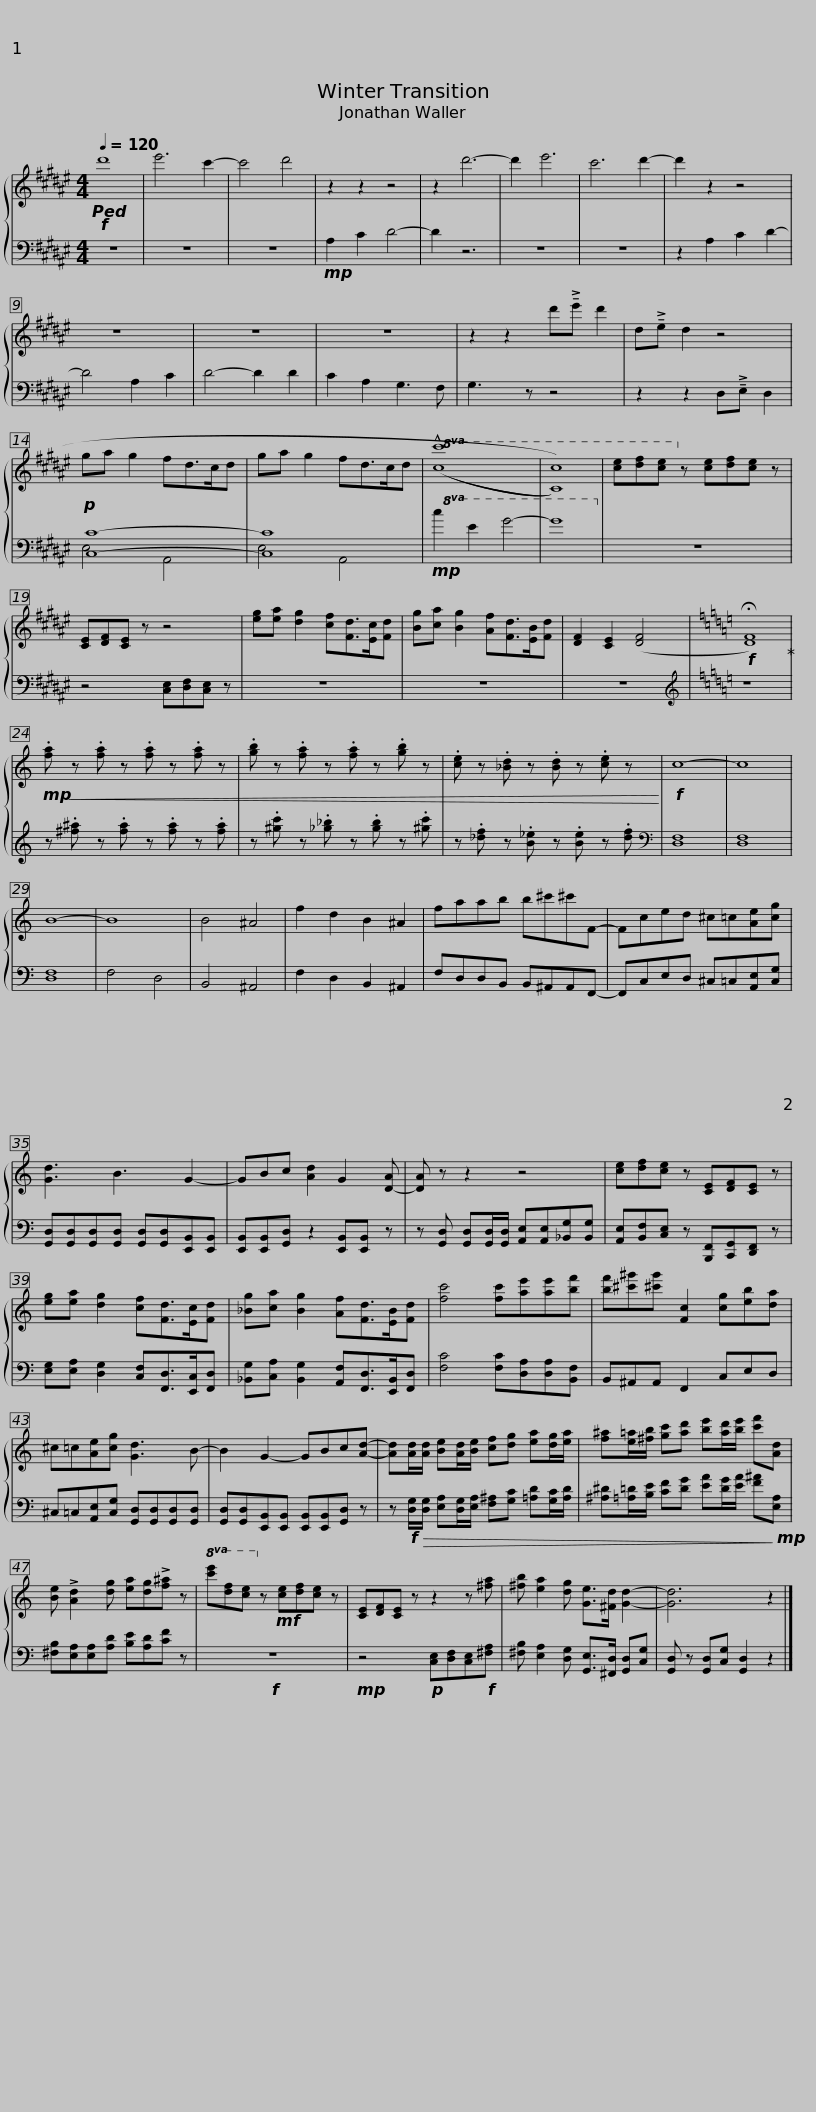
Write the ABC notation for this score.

X:1
%%score { 1 | ( 2 3 ) }
L:1/8
Q:1/4=120
M:4/4
I:linebreak $
K:F#
V:1 treble
V:2 bass
V:3 bass
V:1
!f!!ped! d'8 | e'6 c'2- | c'4 d'4 | z2 z2 z4 | z2 d'6- | %5
 d'2 e'6 | c'6 d'2- | d'2 z2 z4 | z8 | z8 |$ %10
 z8 | z2 z2 d'!>!!tenuto!e' d'2 | d!>!!tenuto!e d2 z4 | ga g2 fd>cd | ga g2 fd>cd | %15
!8va(! (((!^![cc']8 |$ [cc']8))) | [c'e'][d'f'][c'e']!8va)! z [ce][df][ce] z | [CE][DF][CE] z z4 | [eg][ea] [dg]2 [cf][Fd]>[Ec][Fd] | %20
 [Bg][ca] [Bg]2 [Af][Fd]>[EB][Fd] |$ [DF]2 [CE]2 ([DF]4 |[K:C]!f! !fermata![DF]8)!ped-up! |!mp!!<(! .[fa] z .[fa] z .[fa] z .[fa] z | .[gb] z .[fa] z .[fa] z .[gb] z | %25
 .[ce] z .[_Bd] z .[Bd] z .[ce] z!<)! |!f! c8- |$ c8 | B8- | B8 | %30
 B4 ^A4 | f2 d2 B2 ^A2 | faab b^c'^c'F- | Fced ^c=c[Ae][cg] |$ [Gd]3 B3 G2- | %35
 GBc [Ad]2 G2 [D-A] | [DA] z z2 z4 | [ce][df][ce] z [CE][DF][CE] z |$ [eg][ea] [dg]2 [cf][Fd]>[Ec][Fd] | [_Bg][ca] [Bg]2 [Af][Fd]>[EB][Fd] | %40
 [fc']4 [fc'][ae'][ae'][bf'] | [bf'][^c'^g'][^c'g'] [Fc]2 [cg][eb][da] | ^c=c[Ae][cg] [Gd]3 B- |$ B2 G2- GBc[Ad]- | [Ad][Ad]/[Ad]/ [Be][Ad]/[Be]/ [cf][dg] [ea][dg]/[ea]/ | %45
 [f^a][e=a]/[^fb]/ [gc'][ad'] [be'][ad']/[be']/ [c'f'][Ad] |$ [Be] !>![Ad]2 [dg] [ea][dg]!>![f^a] z |!8va(! [c'e'][d'f'][c'e']!8va)! z!mf! [ce][df][ce] z | [CE][DF][CE] z z2 z [^fa] | [^fb] [ea]2 [dg] [Ge]>[^Fd] [Gd]2- |$ %50
 [Gd]6 z2 |] %51
V:2
 z8 | z8 | z8 |!mp! A,2 C2 D4- | D2 z6 | %5
 z8 | z8 | z2 A,2 C2 D2- | D4 A,2 C2 | D4- D2 D2 |$ %10
 C2 A,2 G,3 F, | G,3 z z4 | z2 z2 D,!>!!tenuto!E, D,2 |!p! [C,C]8- | [C,C]8 | %15
!mp!!8va(! c2 e2 g4- |$ g8!8va)! | z8 | z4 [C,E,][D,F,][C,E,] z | z8 | %20
 z8 |$ z8 |[K:C][K:treble] z8 | z .[^f^a] z .[fa] z .[fa] z .[fa] | z .[^gc'] z .[_g_b] z .[gb] z .[^gc'] | %25
 z .[_df] z .[B_e] z .[Be] z .[df] |[K:bass] [D,F,]8 |$ [D,F,]8 | [D,F,]8 | F,4 D,4 | %30
 B,,4 ^A,,4 | F,2 D,2 B,,2 ^A,,2 | F,D,D,B,, B,,^A,,A,,F,,- | F,,C,E,D, ^C,=C,[A,,E,][C,G,] |$ [G,,D,][G,,D,][G,,D,][G,,D,] [G,,D,][G,,D,][E,,B,,][E,,B,,] | %35
 [E,,B,,][E,,B,,][G,,D,] z2 [E,,B,,][E,,B,,] z | z [G,,D,] [G,,D,][G,,D,]/[G,,D,]/ [A,,E,][A,,E,][_B,,G,][B,,G,] | [A,,E,][B,,F,][C,E,] z [B,,,F,,][C,,G,,][D,,F,,] z |$ [E,G,][E,A,] [D,G,]2 [C,F,][F,,D,]>[E,,C,][F,,D,] | [_B,,G,][C,A,] [B,,G,]2 [A,,F,][F,,D,]>[E,,B,,][F,,D,] | %40
 [F,C]4 [F,C][D,A,][D,A,][B,,F,] | B,,^A,,A,, F,,2 C,E,D, | ^C,=C,[A,,E,][C,G,] [G,,D,][G,,D,][G,,D,][G,,D,] |$ [G,,D,][G,,D,][E,,B,,][E,,B,,] [E,,B,,][E,,B,,][G,,D,] z | z!f!!>(! [D,G,]/[D,G,]/ [E,A,][D,G,]/[E,A,]/ [F,^A,][G,C] [=A,D][G,C]/[A,D]/ | %45
 [^A,^D][=A,=D]/[B,E]/ [CF][DG] [EA][DG]/[EA]/ [F^A]!>)!!mp![E,A,] |$ [^F,B,][E,A,][E,A,][A,D] [B,E][A,D][CF] z |!f! z8 |!mp! z4!p! [C,E,][D,F,][C,E,]!f![^F,A,] | [^F,B,] [E,A,]2 [D,G,] [G,,E,]>[^F,,D,] [G,,D,][C,G,] |$ %50
 [G,,D,] z [G,,D,][C,G,] [G,,D,]2 z2 |] %51
V:3
 x8 | x8 | x8 | x8 | x8 | %5
 x8 | x8 | x8 | x8 | x8 |$ %10
 x8 | x8 | x8 | E,4 A,,4 | E,4 A,,4 | %15
!8va(! x8 |$ x8!8va)! | x8 | x8 | x8 | %20
 x8 |$ x8 |[K:C][K:treble] x8 | x8 | x8 | %25
 x8 |[K:bass] x8 |$ x8 | x8 | x8 | %30
 x8 | x8 | x8 | x8 |$ x8 | %35
 x8 | x8 | x8 |$ x8 | x8 | %40
 x8 | x8 | x8 |$ x8 | x8 | %45
 x8 |$ x8 | x8 | x8 | x8 |$ %50
 x8 |] %51
